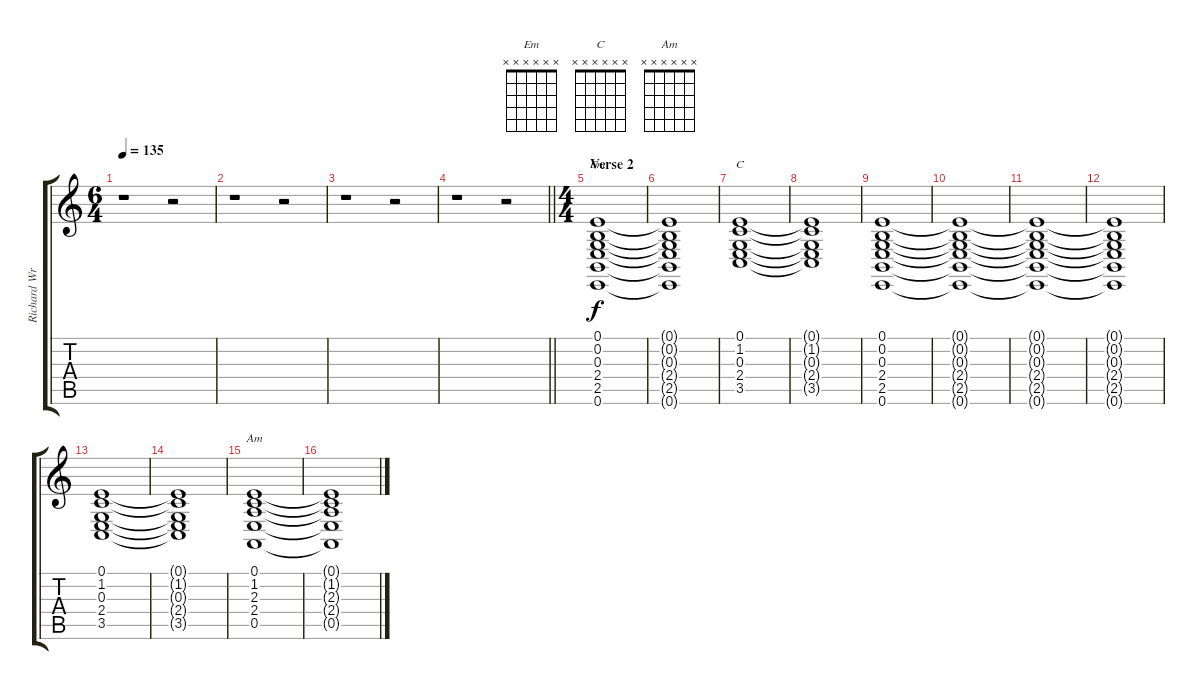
\track ("Richard Wright / Synths (pads)" "Richard Wr") {instrument pad2warm}
\staff {score tabs}
\tuning (E4 B3 G3 D3 A2 E2) {hide}
\chord ("Em" x x x x x x)
\chord ("C" x x x x x x)
\chord ("Am" x x x x x x)
\ts (6 4)
\tempo 135
\clef g2
\ks c
r.1{dy f} r.2 |
r.1 r.2 |
r.1 r.2 |
\barLineRight lightlight
r.1 r.2 |
\ts (4 4)
\section ("" "Verse 2")
(0.1 0.2 0.3 2.4 2.5 0.6).1{ch "Em"} |
(0.1{t} 0.2{t} 0.3{t} 2.4{t} 2.5{t} 0.6{t}).1 |
(0.1 1.2 0.3 2.4 3.5).1{ch "C"} |
(0.1{t} 1.2{t} 0.3{t} 2.4{t} 3.5{t}).1 |
(0.1 0.2 0.3 2.4 2.5 0.6).1 |
(0.1{t} 0.2{t} 0.3{t} 2.4{t} 2.5{t} 0.6{t}).1 |
(0.1{t} 0.2{t} 0.3{t} 2.4{t} 2.5{t} 0.6{t}).1 |
(0.1{t} 0.2{t} 0.3{t} 2.4{t} 2.5{t} 0.6{t}).1 |
(0.1 1.2 0.3 2.4 3.5).1 |
(0.1{t} 1.2{t} 0.3{t} 2.4{t} 3.5{t}).1 |
(0.1 1.2 2.3 2.4 0.5).1{ch "Am"} |
(0.1{t} 1.2{t} 2.3{t} 2.4{t} 0.5{t}).1
